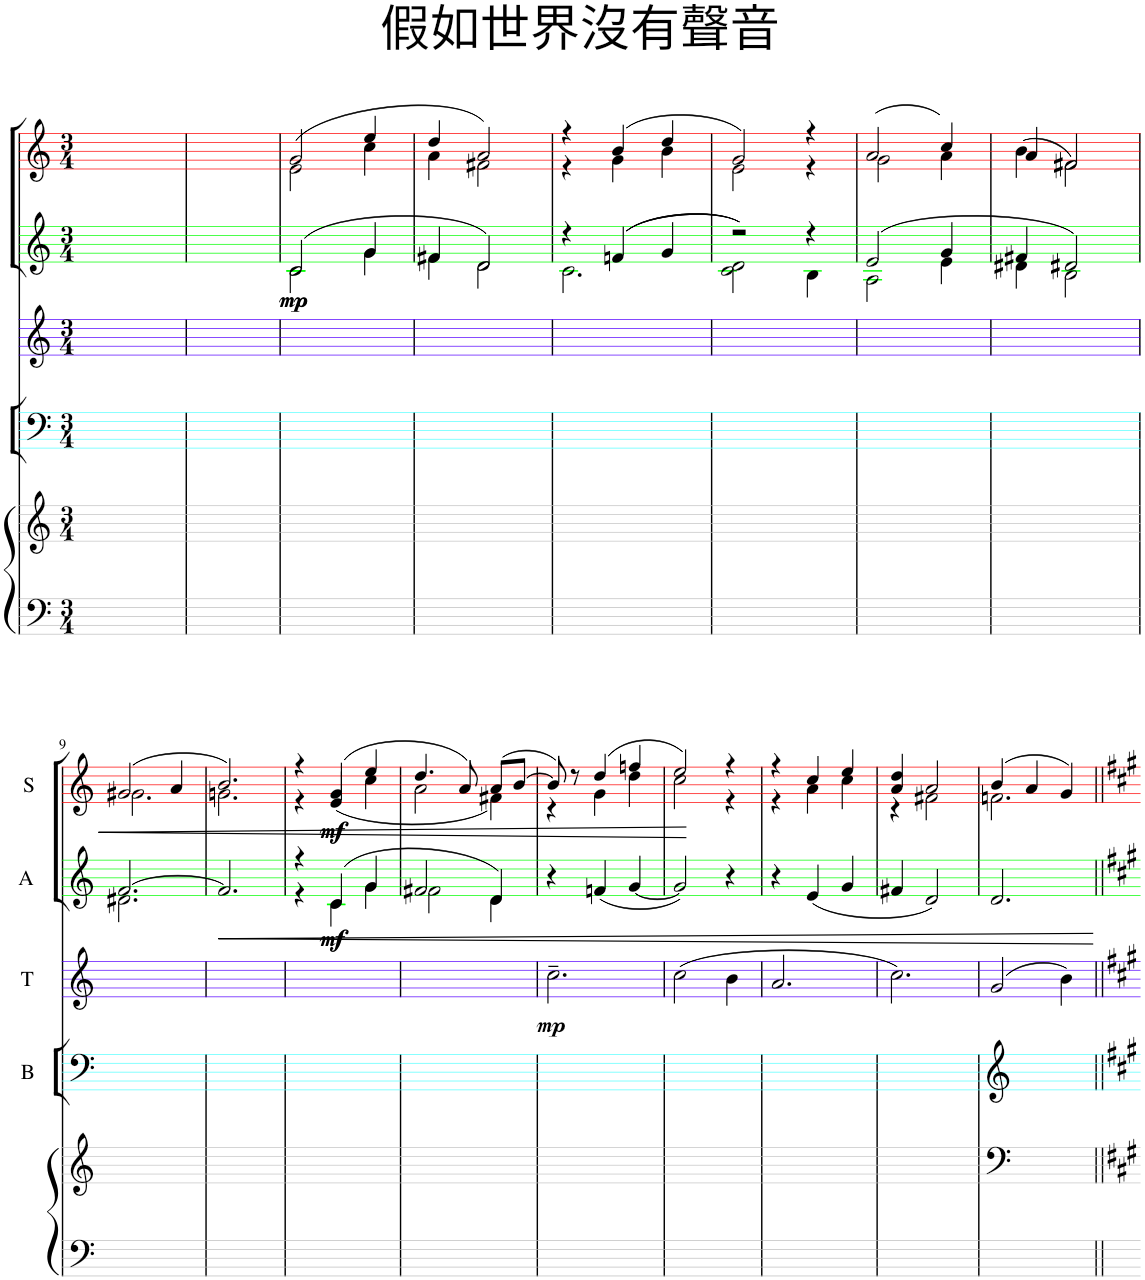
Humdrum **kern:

**kern	**kern	**kern	**kern	**dynam	**kern	**dynam	**kern	**dynam
*part6	*part5	*part4	*part3	*part3	*part2	*part2	*part1	*part1
*staff6	*staff5	*staff4	*staff3	*staff3	*staff2	*staff2	*staff1	*staff1
*I"Piano	*I"Piano	*I"Bass	*I"Tenor	*	*I"Alto	*	*I"Soprano	*
*I'Pno	*I'Pno	*I'B	*I'T	*	*I'A	*	*I'S	*
*stria5	*stria5	*stria5	*stria5	*	*stria5	*	*stria5	*
*clefF4	*clefG2	*clefF4	*clefG2	*	*clefG2	*	*clefG2	*
*	*	*Trd7c12	*	*	*	*	*	*
*k[]	*k[]	*k[]	*k[]	*	*k[]	*	*k[]	*
*M3/4	*M3/4	*M3/4	*M3/4	*	*M3/4	*	*M3/4	*
=1	=1	=1	=1	=1	=1	=1	=1	=1
2.ryy	2.ryy	2.ryy	2.ryy	.	2.ryy	.	2.ryy	.
=2	=2	=2	=2	=2	=2	=2	=2	=2
2.ryy	2.ryy	2.ryy	2.ryy	.	2.ryy	.	2.ryy	.
=3	=3	=3	=3	=3	=3	=3	=3	=3
*	*	*	*	*	*^	*	*^	*
!	!	!	!	!	!	!	!LO:DY:b	!	!	!
!	!	!	!	!	!	!	!LO:DY:n=1:b	!	!	!
2.ryy	2.ryy	2.ryy	2.ryy	.	(2c/	2c\	mp mp	(2e\	2g/	.
.	.	.	.	.	4g/	4g\	.	4ee/	4cc\	.
=4	=4	=4	=4	=4	=4	=4	=4	=4	=4	=4
2.ryy	2.ryy	2.ryy	2.ryy	.	4f#X/	4f#\	.	4dd/	4a\	.
.	.	.	.	.	2d/)	2d\	.	2a/)	2f#X\	.
=5	=5	=5	=5	=5	=5	=5	=5	=5	=5	=5
2.ryy	2.ryy	2.ryy	2.ryy	.	4r	2.c\	.	4r	4r	.
.	.	.	.	.	((4fn/	.	.	(4b/	4g\	.
.	.	.	.	.	4g/	.	.	4dd/	4b\	.
=6	=6	=6	=6	=6	=6	=6	=6	=6	=6	=6
2.ryy	2.ryy	2.ryy	2.ryy	.	2r))	2c\ 2d\	.	2g/)	2e\	.
.	.	.	.	.	4r	4B\	.	4r	4r	.
=7	=7	=7	=7	=7	=7	=7	=7	=7	=7	=7
2.ryy	2.ryy	2.ryy	2.ryy	.	(2e/	2A\	.	2a/	2g\	.
.	.	.	.	.	4g/	4e\	.	(4cc/	4a\	.
=8	=8	=8	=8	=8	=8	=8	=8	=8	=8	=8
2.ryy	2.ryy	2.ryy	2.ryy	.	4f#X/	4d#X\	.	(4b\)	4a/	.
.	.	.	.	.	2d#X/)	2B\	.	2f#X\)	2f#/	.
!!LO:LB:g=z	!!
=9	=9	=9	=9	=9	=9	=9	=9	=9	=9	=9
2.ryy	2.ryy	2.ryy	2.ryy	.	[2.f/	2.d#X\	.	(2g#X/	2.g#\	.
.	.	.	.	.	.	.	.	4a/	.	.
*	*	*	*	*	*v	*v	*	*	*	*
=10	=10	=10	=10	=10	=10	=10	=10	=10	=10
2.ryy	2.ryy	2.ryy	2.ryy	.	2.f/]	.	2.b/)	2.gn\	.
=11	=11	=11	=11	=11	=11	=11	=11	=11	=11
*	*	*	*	*	*^	*	*	*	*
2.ryy	2.ryy	2.ryy	2.ryy	.	4r	4r	.	4r	4r	.
!	!	!	!	!	!	!	!LO:DY:b	!	!	!
!	!	!	!	!	!	!	!LO:DY:n=1:b	!	!	!LO:DY:b
!	!	!	!	!	!	!	!	!	!	!LO:DY:n=1:b
.	.	.	.	.	(4c/	4c\	mf mf	(4g/	(4e/	mf mf
.	.	.	.	.	4g/	4g\	.	4ee/	4cc\	.
=12	=12	=12	=12	=12	=12	=12	=12	=12	=12	=12
2.ryy	2.ryy	2.ryy	2.ryy	.	2f/	2f#X\	.	4.dd/	2a\	.
.	.	.	.	.	.	.	.	8a/)	.	.
.	.	.	.	.	4d/)	4d\	.	(8a/L	4f#X\)	.
.	.	.	.	.	.	.	.	[8b/J	.	.
*	*	*	*	*	*v	*v	*	*	*	*
=13	=13	=13	=13	=13	=13	=13	=13	=13	=13
!	!	!	!	!LO:DY:b	!	!	!	!	!
2.ryy	2.ryy	2.ryy	2.cc~\	mp	4r	.	8b/])	4r	.
.	.	.	.	.	.	.	8r	.	.
.	.	.	.	.	(4fn/	.	(4dd/	4g\	.
.	.	.	.	.	[4g/	.	4ffn/	4dd\	.
=14	=14	=14	=14	=14	=14	=14	=14	=14	=14
2.ryy	2.ryy	2.ryy	(2cc\	.	2g/])	.	2ee/)	2cc\	.
.	.	.	4b\	.	4r	.	4r	4r	.
=15	=15	=15	=15	=15	=15	=15	=15	=15	=15
2.ryy	2.ryy	2.ryy	2.a/	.	4r	.	4r	4r	.
.	.	.	.	.	(4e/	.	4cc/	4a\	.
.	.	.	.	.	4g/	.	4ee/	4cc\	.
=16	=16	=16	=16	=16	=16	=16	=16	=16	=16
2.ryy	2.ryy	2.ryy	2.cc\)	.	4f#X/	.	4a/ 4dd/	4r	.
.	.	.	.	.	2d/)	.	2a/	2f#X\	.
=17	=17	=17	=17	=17	=17	=17	=17	=17	=17
2.ryy	2.ryy	2.ryy	(2g/	.	2.d/	.	(4b/	2.fn\	.
.	.	.	.	.	.	.	4a/	.	.
.	.	.	4b\)	.	.	.	4g/)	.	.
*	*	*	*	*	*	*	*v	*v	*
=||	=||	=||	=||	=||	=||	=||	=||	=||
*-	*-	*-	*-	*-	*-	*-	*-	*-
